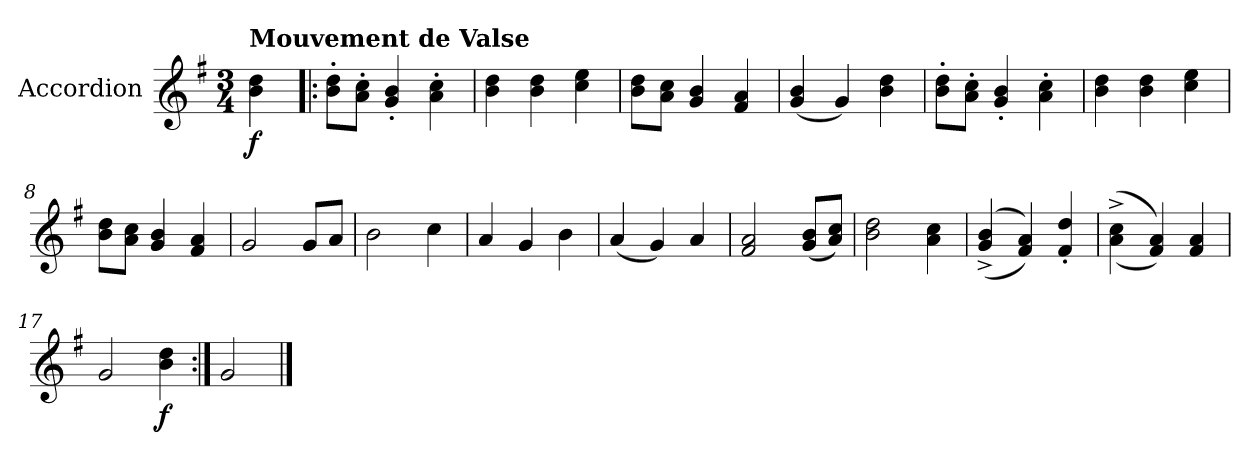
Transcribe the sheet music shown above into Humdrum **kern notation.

**kern	**dynam
*part1	*part1
*staff1	*staff1
*I"Accordion	*
*I'Acc.	*
*clefG2	*
*k[f#]	*
*G:	*
*M3/4	*
=1	=1
!LO:TX:a:B:t=Mouvement de Valse	!
!	!LO:DY:b
4b\ 4dd\	f
=2!|:	=2!|:
8b\'> 8dd\'>L	.
8a\'> 8cc\'>J	.
4g/'< 4b/'<	.
4a\'> 4cc\'>	.
=3	=3
4b\ 4dd\	.
4b\ 4dd\	.
4cc\ 4ee\	.
=4	=4
8b\ 8dd\L	.
8a\ 8cc\J	.
4g/ 4b/	.
4f#/ 4a/	.
=5	=5
(<4g/ 4b/	.
4g/)	.
4b\ 4dd\	.
!!LO:LB:g=z
=6	=6
8b\'> 8dd\'>L	.
8a\'> 8cc\'>J	.
4g/'< 4b/'<	.
4a\'> 4cc\'>	.
=7	=7
4b\ 4dd\	.
4b\ 4dd\	.
4cc\ 4ee\	.
=8	=8
8b\ 8dd\L	.
8a\ 8cc\J	.
4g/ 4b/	.
4f#/ 4a/	.
=9	=9
2g/	.
8g/L	.
8a/J	.
=10	=10
2b\	.
4cc\	.
=11	=11
4a/	.
4g/	.
4b\	.
!!LO:LB:g=z
=12	=12
(<4a/	.
4g/)	.
4a/	.
=13	=13
2f#/ 2a/	.
(<8g/ 8b/L	.
8a/ 8cc/J)	.
=14	=14
2b\ 2dd\	.
4a\ 4cc\	.
=15	=15
(<(4g/^< 4b/^<	.
4f#/ 4a/))	.
4f#/'< 4dd/'<	.
=16	=16
(>(4a\^> 4cc\^>	.
4f#/ 4a/))	.
4f#/ 4a/	.
=17	=17
2g/	.
!	!LO:DY:b
4b\ 4dd\	f
=18:|!	=18:|!
2g/	.
==	==
*-	*-
